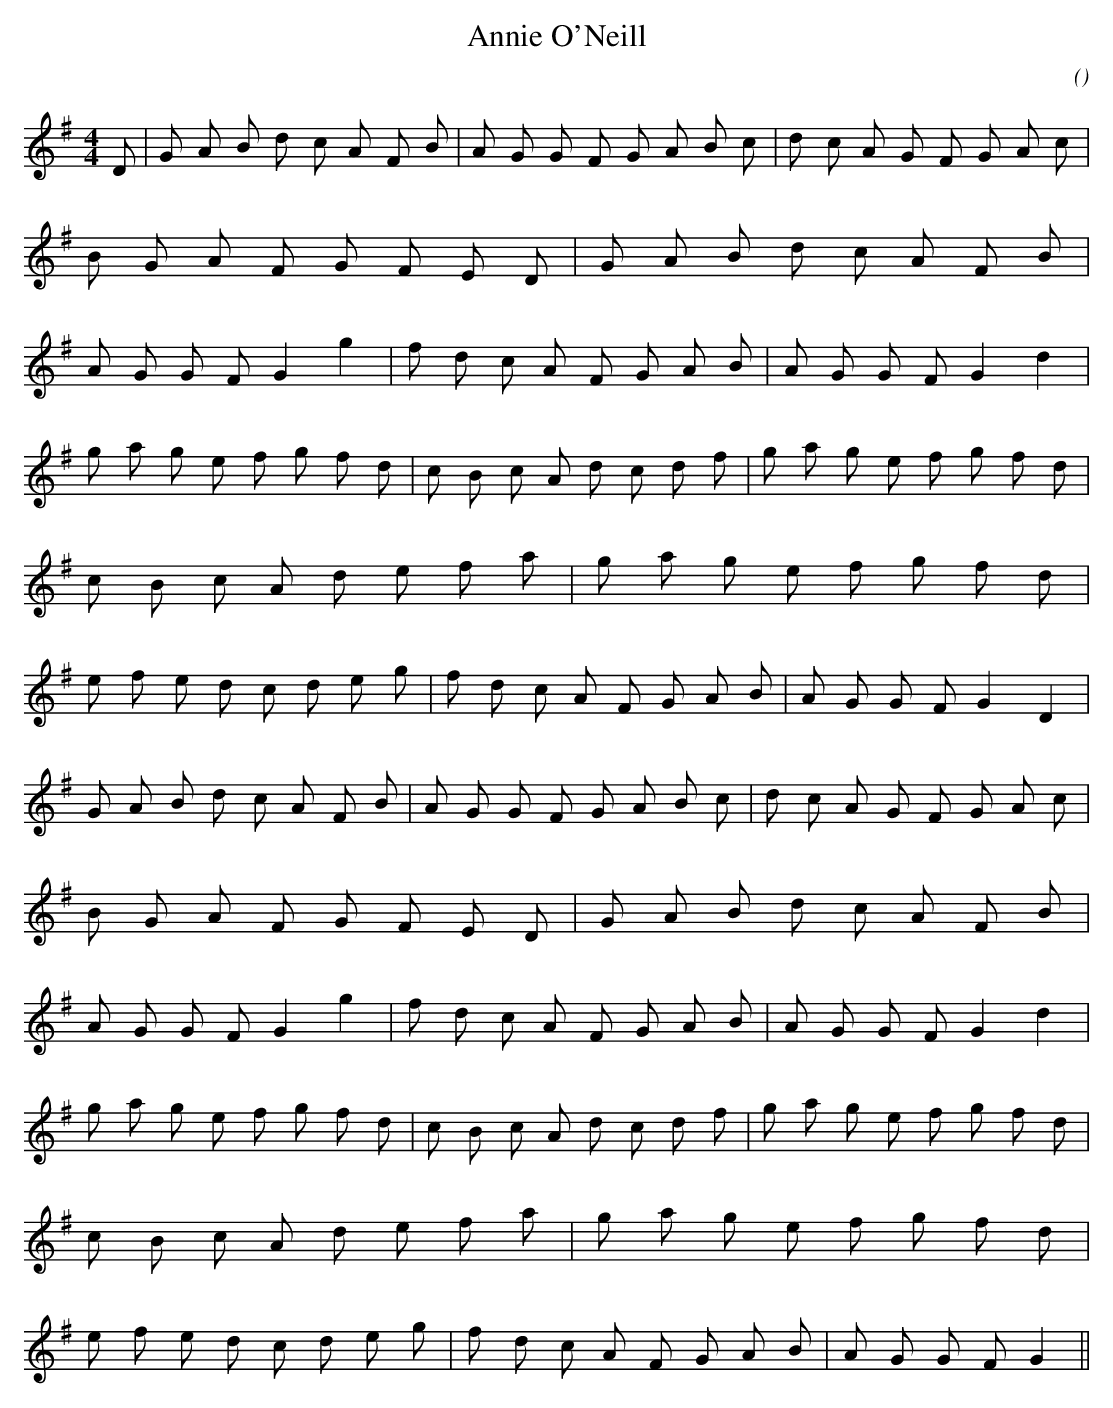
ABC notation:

X:1
T: Annie O'Neill
C:
O:
M:4/4
K:G
K:G
M:4/4
L:1/16
D2 |G2 A2 B2 d2 c2 A2 F2 B2 |A2 G2 G2 F2 G2 A2 B2 c2 |d2 c2 A2 G2 F2 G2 A2 c2 |B2 G2 A2 F2 G2 F2 E2 D2 |G2 A2 B2 d2 c2 A2 F2 B2 |A2 G2 G2 F2 G4 g4 |f2 d2 c2 A2 F2 G2 A2 B2 |A2 G2 G2 F2 G4 d4 |
g2 a2 g2 e2 f2 g2 f2 d2 |c2 B2 c2 A2 d2 c2 d2 f2 |g2 a2 g2 e2 f2 g2 f2 d2 |c2 B2 c2 A2 d2 e2 f2 a2 |g2 a2 g2 e2 f2 g2 f2 d2 |e2 f2 e2 d2 c2 d2 e2 g2 |f2 d2 c2 A2 F2 G2 A2 B2 |A2 G2 G2 F2 G4 D4 |
G2 A2 B2 d2 c2 A2 F2 B2 |A2 G2 G2 F2 G2 A2 B2 c2 |d2 c2 A2 G2 F2 G2 A2 c2 |B2 G2 A2 F2 G2 F2 E2 D2 |G2 A2 B2 d2 c2 A2 F2 B2 |A2 G2 G2 F2 G4 g4 |f2 d2 c2 A2 F2 G2 A2 B2 |A2 G2 G2 F2 G4 d4 |
g2 a2 g2 e2 f2 g2 f2 d2 |c2 B2 c2 A2 d2 c2 d2 f2 |g2 a2 g2 e2 f2 g2 f2 d2 |c2 B2 c2 A2 d2 e2 f2 a2 |g2 a2 g2 e2 f2 g2 f2 d2 |e2 f2 e2 d2 c2 d2 e2 g2 |f2 d2 c2 A2 F2 G2 A2 B2 |A2 G2 G2 F2 G4 ||
